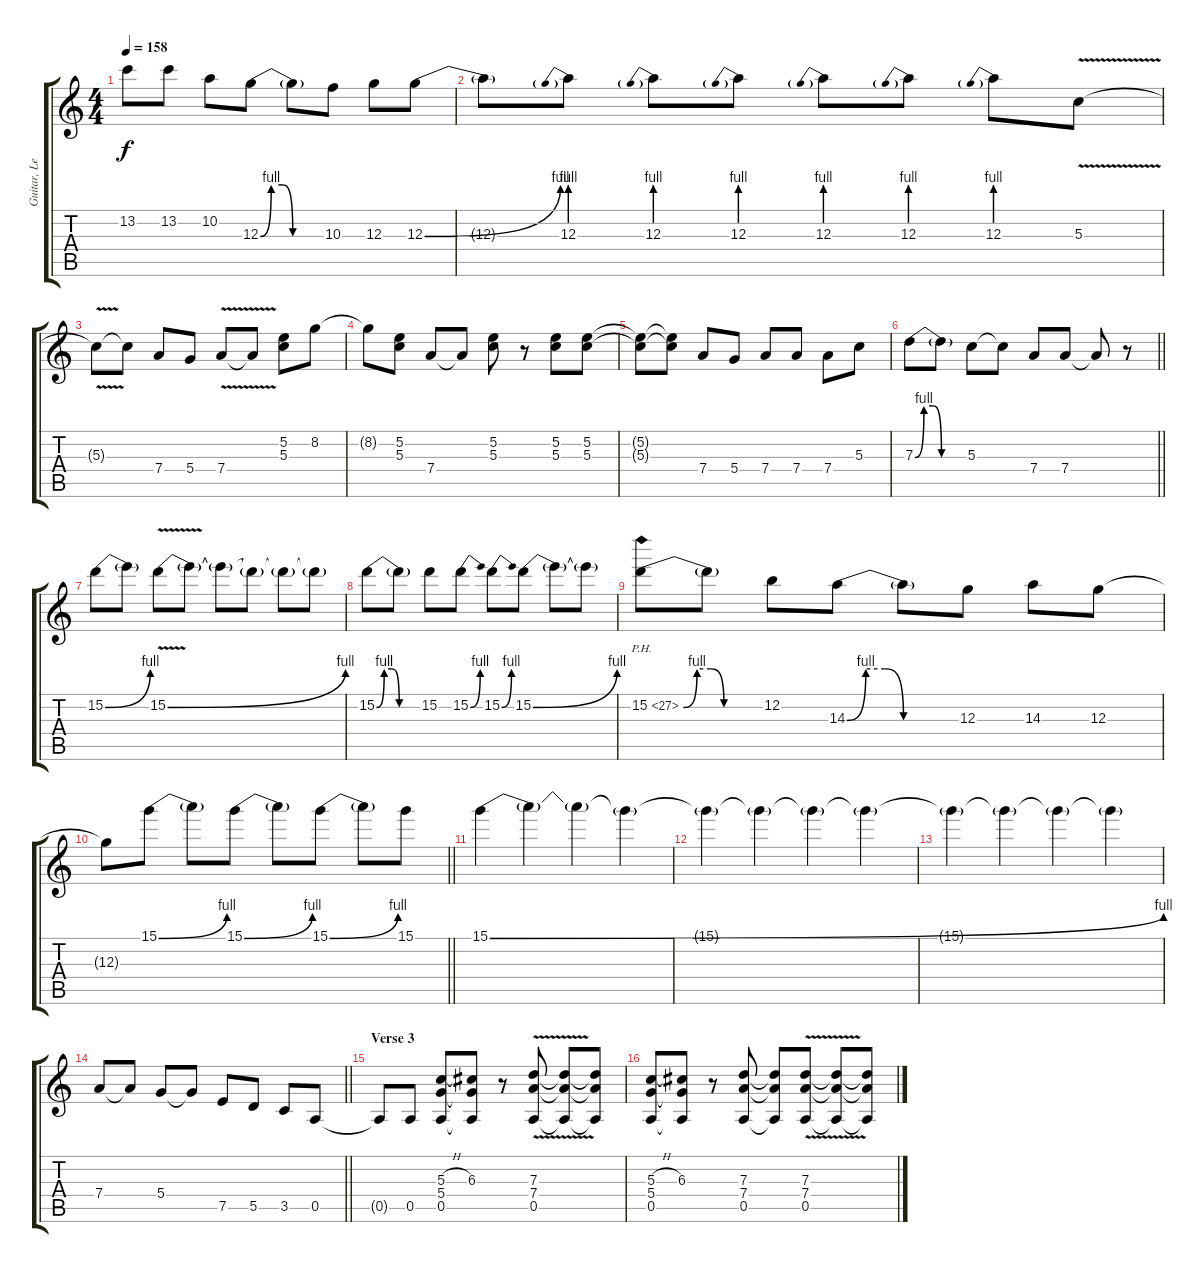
\track ("Guitar, Lead" "Guitar, Le") {instrument overdrivenguitar}
\staff {score tabs}
\tuning (E4 B3 G3 D3 A2 E2) {hide}
\ts (4 4)
\tempo 158
\clef g2
\ks c
13.2{t}.8{dy f} 13.2.8 10.2.8 12.3{be (custom 0 0 10 4 20 4 30 0 60 0)}.8 12.3{t}.8 10.3.8 12.3.8 12.3{be (bend 0 0 60 4)}.8 |
12.3{t}.8 12.3{be (prebend 0 4 60 4)}.8 12.3{be (prebend 0 4 60 4)}.8 12.3{be (prebend 0 4 60 4)}.8 12.3{be (prebend 0 4 60 4)}.8 12.3{be (prebend 0 4 60 4)}.8 12.3{be (prebend 0 4 60 4)}.8 5.3{v}.8 |
5.3{t}.8 5.3{t}.8 7.4.8 5.4.8 7.4{v}.8 7.4{t}.8 (5.2 5.3).8 8.2.8 |
8.2{t}.8 (5.2 5.3).8 7.4.8 7.4{t}.8 (5.2 5.3).8 r.8 (5.2 5.3).8 (5.2 5.3).8 |
(5.2{t} 5.3{t}).8 (5.2{t} 5.3{t}).8 7.4.8 5.4.8 7.4.8 7.4.8 7.4.8 5.3.8 |
\barLineRight lightlight
7.3{be (custom 0 0 10 4 20 4 30 0 60 0)}.8 7.3{t}.8 5.3.8 5.3{t}.8 7.4.8 7.4.8 7.4{t}.8 r.8 |
15.2{be (bend 0 0 60 4)}.8 15.2{t}.8 15.2{be (bend 0 0 60 4) v}.8 15.2{t}.8 15.2{t}.8 15.2{t}.8 15.2{t}.8 15.2{t}.8 |
15.2{be (custom 0 0 10 4 20 4 30 0 60 0)}.8 15.2{t}.8 15.2.8 15.2{be (bend 0 0 60 4)}.8 15.2{be (bend 0 0 60 4)}.8 15.2{be (bend 0 0 60 4)}.8 15.2{t}.8 15.2{t}.8 |
15.2{be (custom 0 0 10 4 20 4 30 0 60 0) ph 12}.8 15.2{t}.8 12.2.8 14.3{be (custom 0 0 10 4 20 4 30 0 60 0)}.8 14.3{t}.8 12.3.8 14.3.8 12.3.8 |
\barLineRight lightlight
12.3{t}.8 15.1{be (bend 0 0 60 4)}.8 15.1{t}.8 15.1{be (bend 0 0 60 4)}.8 15.1{t}.8 15.1{be (bend 0 0 60 4)}.8 15.1{t}.8 15.1.8 |
15.1{be (bend 0 0 60 4)}.4 15.1{t}.4 15.1{t}.4 15.1{t}.4 |
15.1{t}.4 15.1{t}.4 15.1{t}.4 15.1{t}.4 |
15.1{t}.4 15.1{t}.4 15.1{t}.4 15.1{t}.4 |
\barLineRight lightlight
7.4.8 7.4{t}.8 5.4.8 5.4{t}.8 7.5.8 5.5.8 3.5.8 0.5.8 |
\section ("" "Verse 3")
0.5{t}.8 0.5.8 (5.3{h} 5.4 0.5).8 (6.3 5.4{t} 0.5{t}).8 r.8 (7.3 7.4 0.5{v}).8 (7.3{t} 7.4{t} 0.5{t}).8 (7.3{t} 7.4{t} 0.5{t}).8 |
(5.3{h} 5.4 0.5).8 (6.3 5.4{t} 0.5{t}).8 r.8 (7.3 7.4 0.5).8 (7.3{t} 7.4{t} 0.5{t}).8 (7.3 7.4{v} 0.5).8 (7.3{t} 7.4{t} 0.5{t}).8 (7.3{t} 7.4{t} 0.5{t}).8
